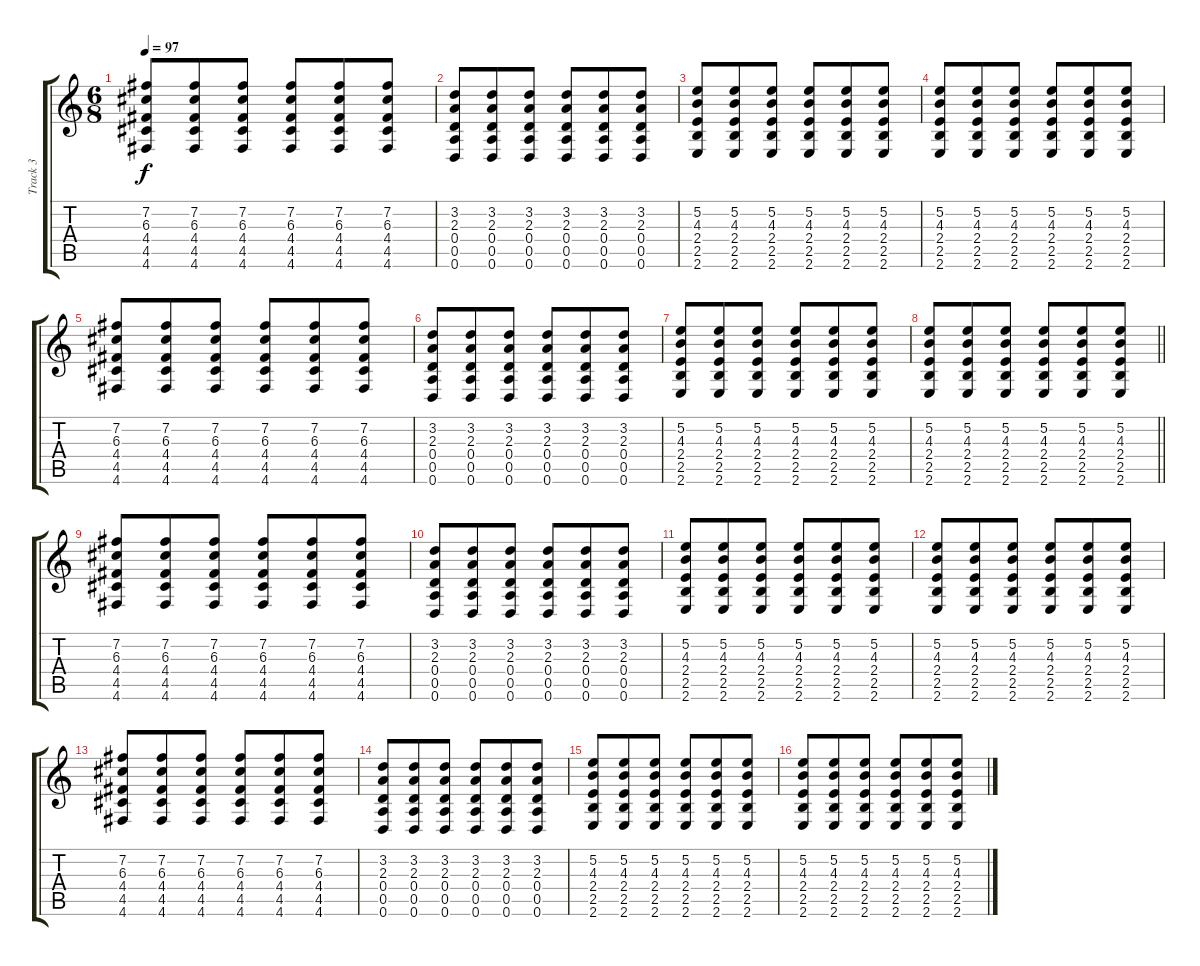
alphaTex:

\track ("Track 3" "Track 3") {instrument acousticguitarsteel}
\staff {score tabs}
\tuning (E4 B3 G3 D3 A2 D2) {hide}
\ts (6 8)
\tempo 97
\clef g2
\ks c
(7.2 6.3 4.4 4.5 4.6).8{dy f} (7.2 6.3 4.4 4.5 4.6).8 (7.2 6.3 4.4 4.5 4.6).8 (7.2 6.3 4.4 4.5 4.6).8 (7.2 6.3 4.4 4.5 4.6).8 (7.2 6.3 4.4 4.5 4.6).8 |
(3.2 2.3 0.4 0.5 0.6).8 (3.2 2.3 0.4 0.5 0.6).8 (3.2 2.3 0.4 0.5 0.6).8 (3.2 2.3 0.4 0.5 0.6).8 (3.2 2.3 0.4 0.5 0.6).8 (3.2 2.3 0.4 0.5 0.6).8 |
(5.2 4.3 2.4 2.5 2.6).8 (5.2 4.3 2.4 2.5 2.6).8 (5.2 4.3 2.4 2.5 2.6).8 (5.2 4.3 2.4 2.5 2.6).8 (5.2 4.3 2.4 2.5 2.6).8 (5.2 4.3 2.4 2.5 2.6).8 |
(5.2 4.3 2.4 2.5 2.6).8 (5.2 4.3 2.4 2.5 2.6).8 (5.2 4.3 2.4 2.5 2.6).8 (5.2 4.3 2.4 2.5 2.6).8 (5.2 4.3 2.4 2.5 2.6).8 (5.2 4.3 2.4 2.5 2.6).8 |
(7.2 6.3 4.4 4.5 4.6).8 (7.2 6.3 4.4 4.5 4.6).8 (7.2 6.3 4.4 4.5 4.6).8 (7.2 6.3 4.4 4.5 4.6).8 (7.2 6.3 4.4 4.5 4.6).8 (7.2 6.3 4.4 4.5 4.6).8 |
(3.2 2.3 0.4 0.5 0.6).8 (3.2 2.3 0.4 0.5 0.6).8 (3.2 2.3 0.4 0.5 0.6).8 (3.2 2.3 0.4 0.5 0.6).8 (3.2 2.3 0.4 0.5 0.6).8 (3.2 2.3 0.4 0.5 0.6).8 |
(5.2 4.3 2.4 2.5 2.6).8 (5.2 4.3 2.4 2.5 2.6).8 (5.2 4.3 2.4 2.5 2.6).8 (5.2 4.3 2.4 2.5 2.6).8 (5.2 4.3 2.4 2.5 2.6).8 (5.2 4.3 2.4 2.5 2.6).8 |
\barLineRight lightlight
(5.2 4.3 2.4 2.5 2.6).8 (5.2 4.3 2.4 2.5 2.6).8 (5.2 4.3 2.4 2.5 2.6).8 (5.2 4.3 2.4 2.5 2.6).8 (5.2 4.3 2.4 2.5 2.6).8 (5.2 4.3 2.4 2.5 2.6).8 |
(7.2 6.3 4.4 4.5 4.6).8 (7.2 6.3 4.4 4.5 4.6).8 (7.2 6.3 4.4 4.5 4.6).8 (7.2 6.3 4.4 4.5 4.6).8 (7.2 6.3 4.4 4.5 4.6).8 (7.2 6.3 4.4 4.5 4.6).8 |
(3.2 2.3 0.4 0.5 0.6).8 (3.2 2.3 0.4 0.5 0.6).8 (3.2 2.3 0.4 0.5 0.6).8 (3.2 2.3 0.4 0.5 0.6).8 (3.2 2.3 0.4 0.5 0.6).8 (3.2 2.3 0.4 0.5 0.6).8 |
(5.2 4.3 2.4 2.5 2.6).8 (5.2 4.3 2.4 2.5 2.6).8 (5.2 4.3 2.4 2.5 2.6).8 (5.2 4.3 2.4 2.5 2.6).8 (5.2 4.3 2.4 2.5 2.6).8 (5.2 4.3 2.4 2.5 2.6).8 |
(5.2 4.3 2.4 2.5 2.6).8 (5.2 4.3 2.4 2.5 2.6).8 (5.2 4.3 2.4 2.5 2.6).8 (5.2 4.3 2.4 2.5 2.6).8 (5.2 4.3 2.4 2.5 2.6).8 (5.2 4.3 2.4 2.5 2.6).8 |
(7.2 6.3 4.4 4.5 4.6).8 (7.2 6.3 4.4 4.5 4.6).8 (7.2 6.3 4.4 4.5 4.6).8 (7.2 6.3 4.4 4.5 4.6).8 (7.2 6.3 4.4 4.5 4.6).8 (7.2 6.3 4.4 4.5 4.6).8 |
(3.2 2.3 0.4 0.5 0.6).8 (3.2 2.3 0.4 0.5 0.6).8 (3.2 2.3 0.4 0.5 0.6).8 (3.2 2.3 0.4 0.5 0.6).8 (3.2 2.3 0.4 0.5 0.6).8 (3.2 2.3 0.4 0.5 0.6).8 |
(5.2 4.3 2.4 2.5 2.6).8 (5.2 4.3 2.4 2.5 2.6).8 (5.2 4.3 2.4 2.5 2.6).8 (5.2 4.3 2.4 2.5 2.6).8 (5.2 4.3 2.4 2.5 2.6).8 (5.2 4.3 2.4 2.5 2.6).8 |
(5.2 4.3 2.4 2.5 2.6).8 (5.2 4.3 2.4 2.5 2.6).8 (5.2 4.3 2.4 2.5 2.6).8 (5.2 4.3 2.4 2.5 2.6).8 (5.2 4.3 2.4 2.5 2.6).8 (5.2 4.3 2.4 2.5 2.6).8
